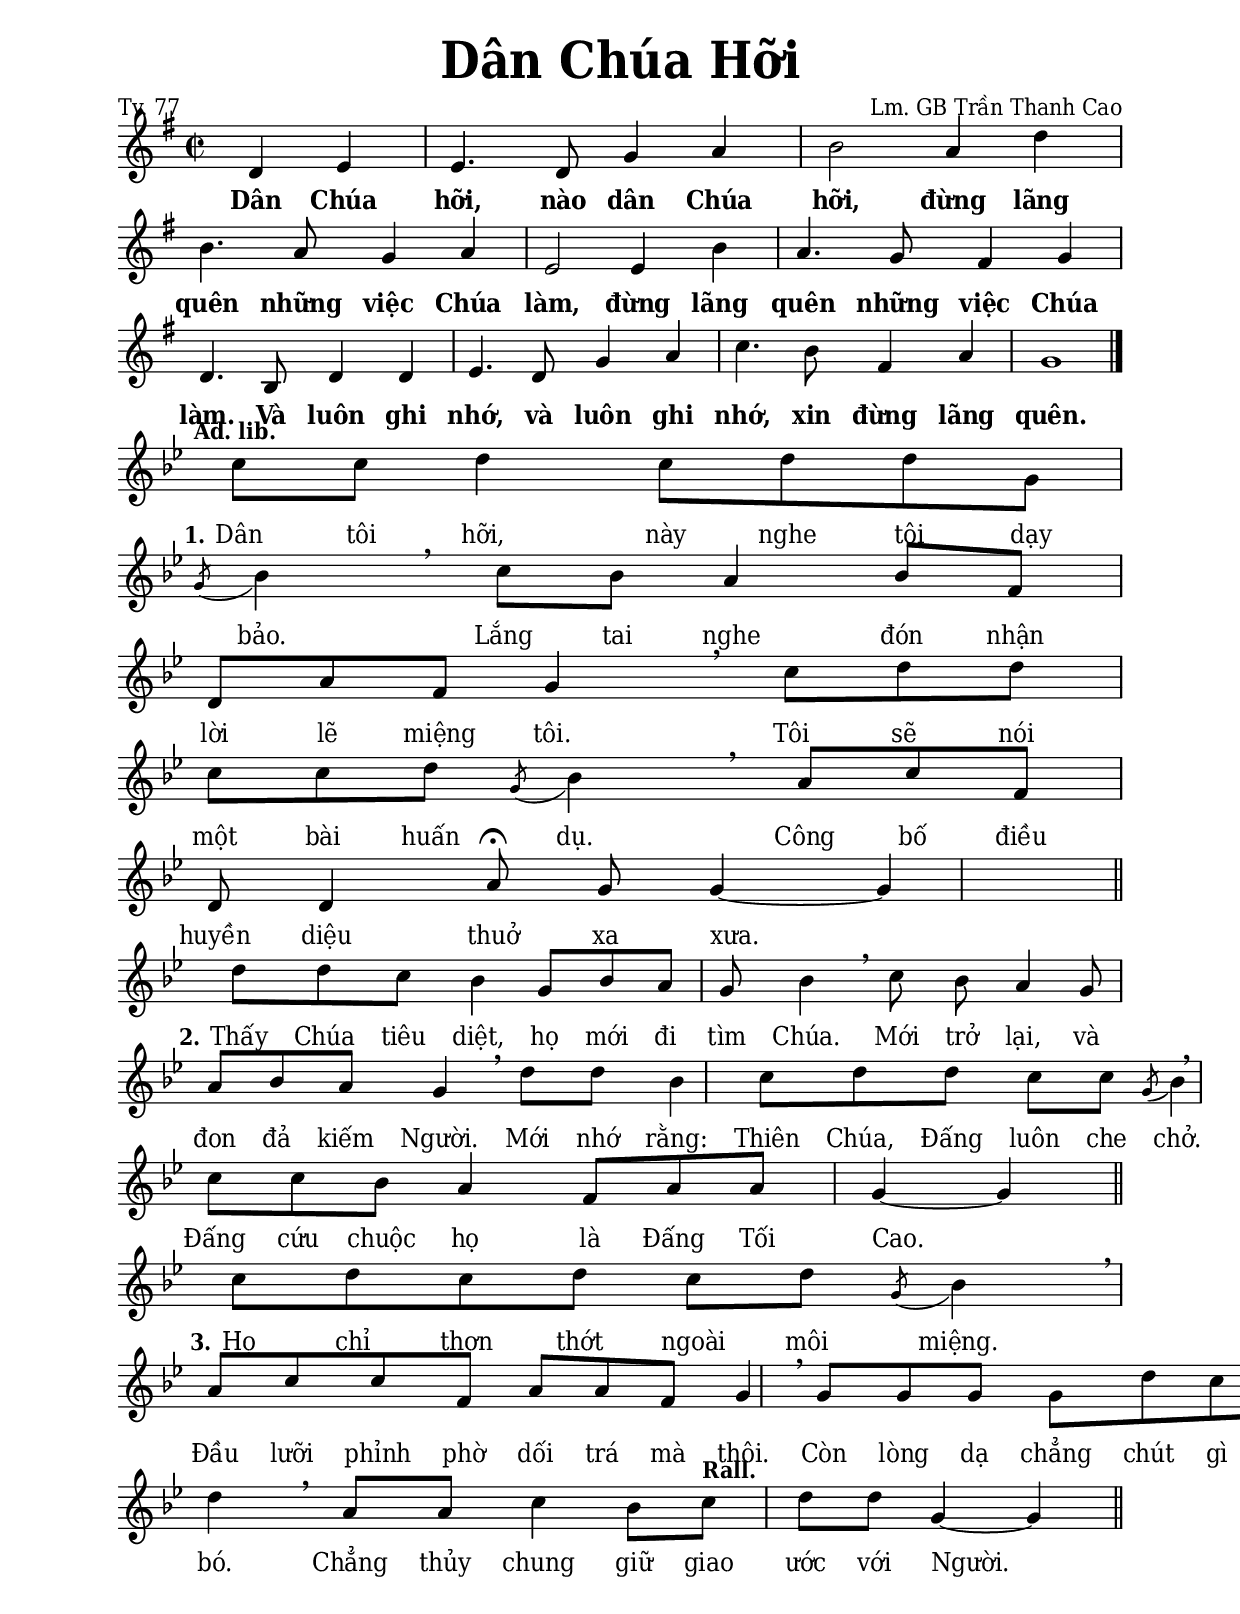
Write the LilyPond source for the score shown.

% Cài đặt chung
\version "2.22.1"
\include "english.ly"

\header {
  title = \markup { \fontsize #3 "Dân Chúa Hỡi" }
  poet = "Tv. 77"
  composer = "Lm. GB Trần Thanh Cao"
  %arranger = " "
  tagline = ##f
}

% Nhạc điệp khúc
nhacDiepKhuc = \relative c' {
  <>^\markup { \halign #40 " " }
  \partial 2 d4 e |
  e4. d8 g4 a |
  b2 a4 d |
  b4. a8 g4 a |
  e2 e4 b' |
  a4. g8 fs4 g |
  d4. b8 d4 d |
  e4. d8 g4 a |
  c4. b8 fs4 a |
  g1 \bar "|."
}

% Nhạc phiên khúc
nhacPhienKhucMot = \relative c'' {

  \tempo "Ad. lib."
  c8 c d4 c8 d d g, \acciaccatura g8 bf4 \breathe
  c8 bf a4 bf8 f d a' f g4 \breathe
  c8 d d c c d \acciaccatura g,8 bf4 \breathe
  a8 c f, d d4 a'8 \fermata g8 g4 ~ g \bar "||"
}

nhacPhienKhucHai = \relative c'' {
 
  d8 d c bf4
  g8 bf a g bf4 \breathe
  c8 bf a4 g8 a bf a g4 \breathe
  d'8 d bf4
  c8 d d c c \acciaccatura g8 bf4 \breathe
  c8 c bf a4 f8 a a g4 ~ g \bar "||"
}

nhacPhienKhucBa = \relative c'' {
 
  c8 d c d c d \acciaccatura g,8 bf4 \breathe
  a8 c c f, a a f g4 \breathe
  g8 g g g d' c d d4 \breathe
  a8 a c4 bf8 \tempo "Rall." c d d g,4 ~ g \bar "||"
}

% Lời điệp khúc
loiDiepKhuc = \lyricmode {
 
  Dân Chúa hỡi, nào dân Chúa hỡi,
  đừng lãng quên những việc Chúa làm,
  đừng lãng quên những việc Chúa làm.
  Và luôn ghi nhớ, và luôn ghi nhớ,
  xin đừng lãng quên.
}

% Lời phiên khúc
loiPhienKhucMot = \lyricmode {
  \set stanza = #"1."
  Dân tôi hỡi, này nghe tôi dạy bảo.
  Lắng tai nghe đón nhận lời lẽ miệng tôi.
  Tôi sẽ nói một bài huấn dụ.
  Công bố điều huyền diệu thuở xa xưa.
}

loiPhienKhucHai = \lyricmode {
  \set stanza = #"2."
  Thấy Chúa tiêu diệt, họ mới đi tìm Chúa.
  Mới trở lại, và đon đả kiếm Người.
  Mới nhớ rằng: Thiên Chúa, Đấng luôn che chở.
  Đấng cứu chuộc họ là Đấng Tối Cao.
}

loiPhienKhucBa = \lyricmode {
  \set stanza = #"3."
  Họ chỉ thơn thớt ngoài môi miệng.
  Đầu lưỡi phỉnh phờ dối trá mà thôi.
  Còn lòng dạ chẳng chút gì gắn bó.
  Chẳng thủy chung giữ giao ước với Người.
}


% Dàn trang
\paper {
  #(set-paper-size "a4")
  top-margin = 20\mm
  bottom-margin = 15\mm
  left-margin = 20\mm
  right-margin = 20\mm
  indent = #0
  #(define fonts
    (make-pango-font-tree
      "Deja Vu Serif Condensed"
      "Deja Vu Serif Condensed"
      "Deja Vu Serif Condensed"
      (/ 20 20)))
  page-count = #1
  system-system-spacing = #'((basic-distance . 11)
                             (minimum-distance . 11)
                             (padding . 1))
  score-system-spacing = #'((basic-distance . 11)
                             (minimum-distance . 11)
                             (padding . 1))
}

\score {
  \new ChoirStaff <<
    \new Staff = diepKhuc \with {
        \consists "Merge_rests_engraver"
        %\magnifyStaff #(magstep +1)
      }
      <<
      \new Voice = beSop {
        \key g \major \time 2/2 \stemNeutral \nhacDiepKhuc
      }
    >>
    \new Lyrics \with {
          \override VerticalAxisGroup.
            nonstaff-relatedstaff-spacing.padding = #1
          \override VerticalAxisGroup.
            nonstaff-unrelatedstaff-spacing.padding = #1
        }
        \lyricsto beSop \loiDiepKhuc
  >>
  \layout {
    \override Lyrics.LyricText.font-series = #'bold
    %\override Lyrics.LyricText.font-size = #+2
    \override Lyrics.LyricSpace.minimum-distance = #2
    \override Score.BarNumber.break-visibility = ##(#f #f #f)
    \override Score.SpacingSpanner.uniform-stretching = ##t
  }
}

\score {
  \new ChoirStaff <<
    \new Staff = phienKhuc \with {
        %\magnifyStaff #(magstep +1)
      }
      <<
      \new Voice = beSop {
        \key bf \major \time 2/2 \nhacPhienKhucMot
      }
    >>
    \new Lyrics \with {
          \override VerticalAxisGroup.
            nonstaff-relatedstaff-spacing.padding = #1.2
          \override VerticalAxisGroup.
            nonstaff-unrelatedstaff-spacing.padding = #1
        }
        \lyricsto beSop \loiPhienKhucMot
  >>
  \layout {
    \override Staff.TimeSignature.transparent = ##t
    %\override Lyrics.LyricText.font-size = #+2
    \override Lyrics.LyricSpace.minimum-distance = #3.2
    \override Score.BarNumber.break-visibility = ##(#f #f #f)
    \override Score.SpacingSpanner.uniform-stretching = ##t
    \set Score.barAlways = ##t
    \set Score.defaultBarType = ""
  } 
}

\score {
  \new ChoirStaff <<
    \new Staff = phienKhuc \with {
        %\magnifyStaff #(magstep +1)
      }
      <<
      \new Voice = beSop {
        \key bf \major \time 2/2 \nhacPhienKhucHai
      }
    >>
    \new Lyrics \with {
          \override VerticalAxisGroup.
            nonstaff-relatedstaff-spacing.padding = #1
          \override VerticalAxisGroup.
            nonstaff-unrelatedstaff-spacing.padding = #1
        }
        \lyricsto beSop \loiPhienKhucHai
  >>
  \layout {
    \override Staff.TimeSignature.transparent = ##t
    %\override Lyrics.LyricText.font-size = #+2
    \override Lyrics.LyricSpace.minimum-distance = #2.5
    \override Score.BarNumber.break-visibility = ##(#f #f #f)
    \override Score.SpacingSpanner.uniform-stretching = ##t
    \set Score.barAlways = ##t
    \set Score.defaultBarType = ""
  } 
}

\score {
  \new ChoirStaff <<
    \new Staff = phienKhuc \with {
        %\magnifyStaff #(magstep +1)
      }
      <<
      \new Voice = beSop {
        \key bf \major \time 2/2 \nhacPhienKhucBa
      }
    >>
    \new Lyrics \with {
          \override VerticalAxisGroup.
            nonstaff-relatedstaff-spacing.padding = #1
          \override VerticalAxisGroup.
            nonstaff-unrelatedstaff-spacing.padding = #1
        }
        \lyricsto beSop \loiPhienKhucBa
  >>
  \layout {
    \override Staff.TimeSignature.transparent = ##t
    %\override Lyrics.LyricText.font-size = #+2
    \override Lyrics.LyricSpace.minimum-distance = #3.0
    \override Score.BarNumber.break-visibility = ##(#f #f #f)
    \override Score.SpacingSpanner.uniform-stretching = ##t
    \set Score.barAlways = ##t
    \set Score.defaultBarType = ""
  } 
}